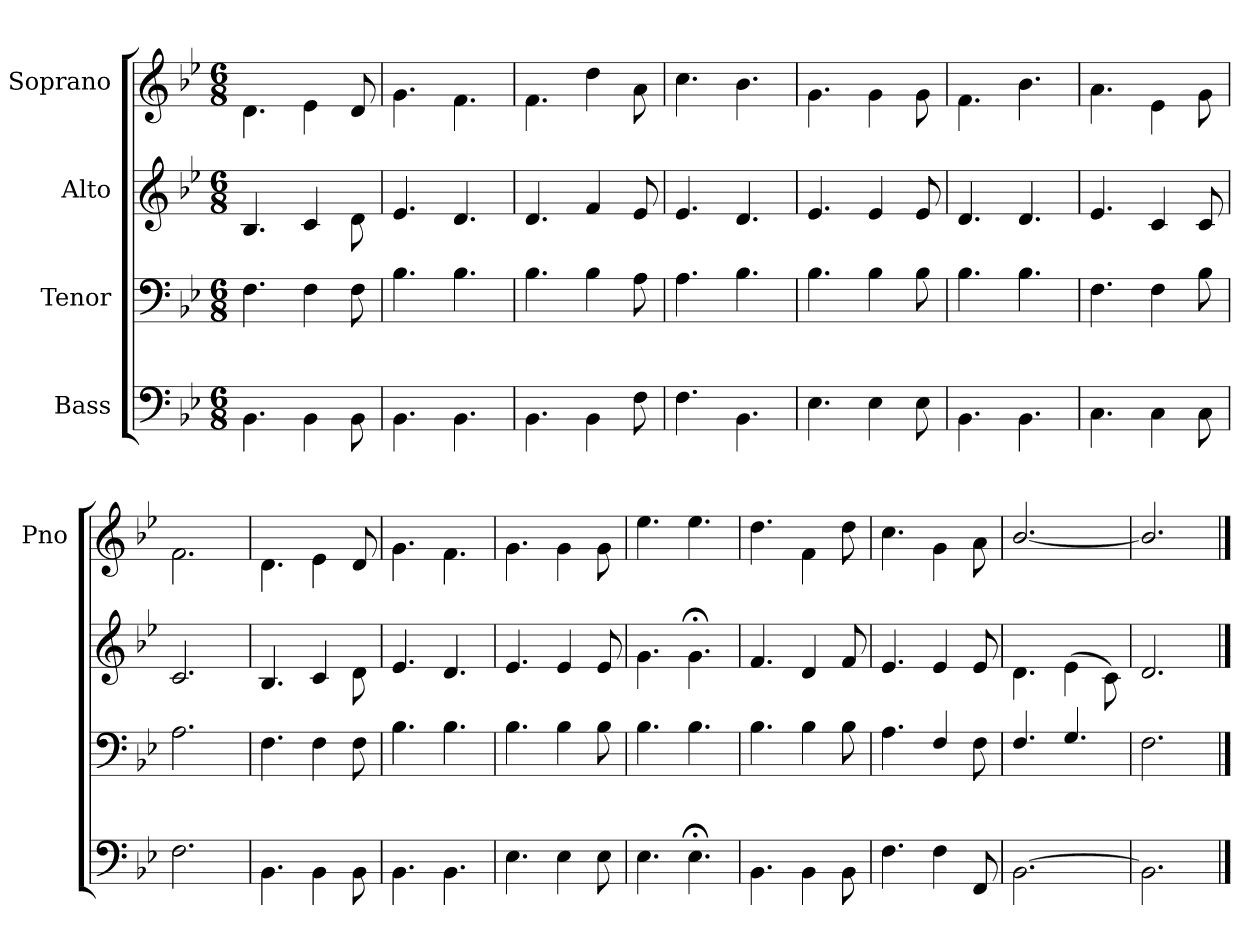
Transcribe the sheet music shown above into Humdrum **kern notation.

**kern	**kern	**kern	**kern
*part4	*part3	*part2	*part1
*staff4	*staff3	*staff2	*staff1
*I"Bass	*I"Tenor	*I"Alto	*I"Soprano
*	*	*	*I'Pno
*clefF4	*clefF4	*clefG2	*clefG2
*k[b-e-]	*k[b-e-]	*k[b-e-]	*k[b-e-]
*B-:	*B-:	*B-:	*B-:
*M6/8	*M6/8	*M6/8	*M6/8
=	=	=	=
4.BB-\	4.F\	4.B-/	4.d\
4BB-\	4F\	4c/	4e-\
8BB-\	8F\	8d\	8d/
=	=	=	=
4.BB-\	4.B-\	4.e-/	4.g\
4.BB-\	4.B-\	4.d/	4.f\
=	=	=	=
4.BB-\	4.B-\	4.d/	4.f\
4BB-\	4B-\	4f/	4dd\
8F\	8A\	8e-/	8a\
=	=	=	=
4.F\	4.A\	4.e-/	4.cc\
4.BB-\	4.B-\	4.d/	4.b-\
=	=	=	=
4.E-\	4.B-\	4.e-/	4.g\
4E-\	4B-\	4e-/	4g\
8E-\	8B-\	8e-/	8g\
=	=	=	=
4.BB-\	4.B-\	4.d/	4.f\
4.BB-\	4.B-\	4.d/	4.b-\
=	=	=	=
4.C\	4.F\	4.e-/	4.a\
4C\	4F\	4c/	4e-\
8C\	8B-\	8c/	8g\
=	=	=	=
2.F\	2.A\	2.c/	2.f\
=	=	=	=
4.BB-\	4.F\	4.B-/	4.d\
4BB-\	4F\	4c/	4e-\
8BB-\	8F\	8d\	8d/
=	=	=	=
4.BB-\	4.B-\	4.e-/	4.g\
4.BB-\	4.B-\	4.d/	4.f\
=	=	=	=
4.E-\	4.B-\	4.e-/	4.g\
4E-\	4B-\	4e-/	4g\
8E-\	8B-\	8e-/	8g\
=	=	=	=
4.E-\	4.B-\	4.g\	4.ee-\
4.E-;\	4.B-\	4.g;<\	4.ee-\
=	=	=	=
4.BB-\	4.B-\	4.f/	4.dd\
4BB-\	4B-\	4d/	4f\
8BB-\	8B-\	8f/	8dd\
=	=	=	=
4.F\	4.A\	4.e-/	4.cc\
4F\	4F/	4e-/	4g\
8FF/	8F\	8e-/	8a\
=	=	=	=
[2.BB-\	4.F/	4.d\	[2.b-/
.	4.G/	(<4e-\	.
.	.	8c\)	.
=	=	=	=
2.BB-\]	2.F\	2.d/	2.b-/]
==	==	==	==
*-	*-	*-	*-
